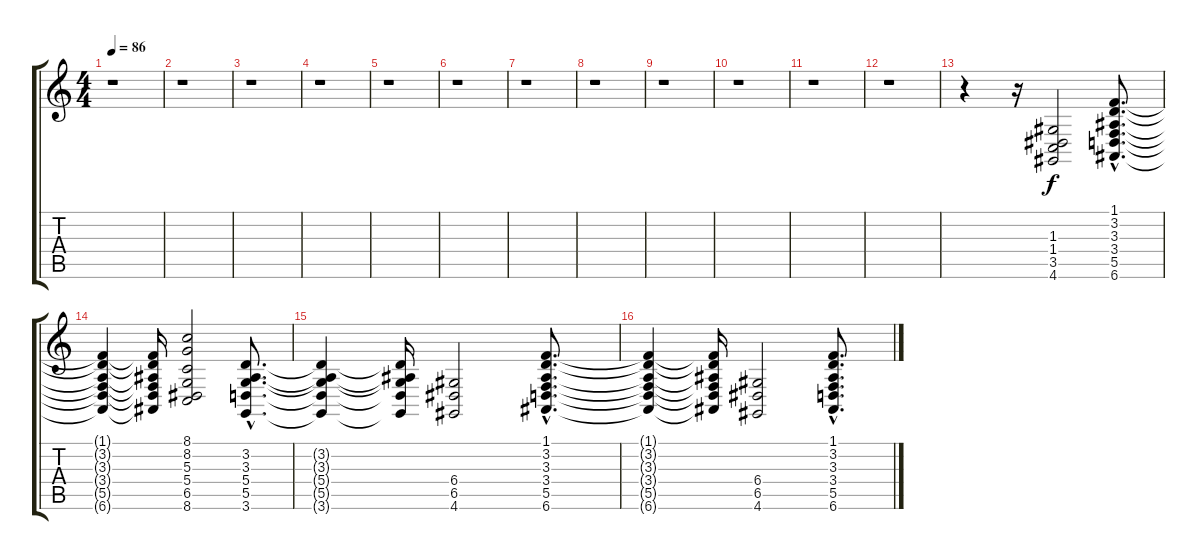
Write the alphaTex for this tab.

\track "" {instrument stringensemble1}
\staff {score tabs}
\tuning (E4 B3 G3 D3 A2 E2) {hide}
\ts (4 4)
\tempo 86
\clef g2
\ks c
r.1{dy f instrument stringensemble1} |
r.1 |
r.1 |
r.1 |
r.1 |
r.1 |
r.1 |
r.1 |
r.1 |
r.1 |
r.1 |
r.1 |
r.4 r.16 (1.3 1.4 3.5 4.6).2 (1.1{hac} 3.2{hac} 3.3{hac} 3.4{hac} 5.5{hac} 6.6{hac}).8{d} |
(1.1{t} 3.2{t} 3.3{t} 3.4{t} 5.5{t} 6.6{t}).4 (1.1{t} 3.2{t} 3.3{t} 3.4{t} 5.5{t} 6.6{t}).16 (8.1 8.2 5.3 5.4 6.5 8.6).2 (3.2{hac} 3.3{hac} 5.4{hac} 5.5{hac} 3.6{hac}).8{d} |
(3.2{t} 3.3{t} 5.4{t} 5.5{t} 3.6{t}).4 (3.2{t} 3.3{t} 5.4{t} 5.5{t} 3.6{t}).16 (6.4 6.5 4.6).2 (1.1{hac} 3.2{hac} 3.3{hac} 3.4{hac} 5.5{hac} 6.6{hac}).8{d} |
(1.1{t} 3.2{t} 3.3{t} 3.4{t} 5.5{t} 6.6{t}).4 (1.1{t} 3.2{t} 3.3{t} 3.4{t} 5.5{t} 6.6{t}).16 (6.4 6.5 4.6).2 (1.1{hac} 3.2{hac} 3.3{hac} 3.4{hac} 5.5{hac} 6.6{hac}).8{d}
